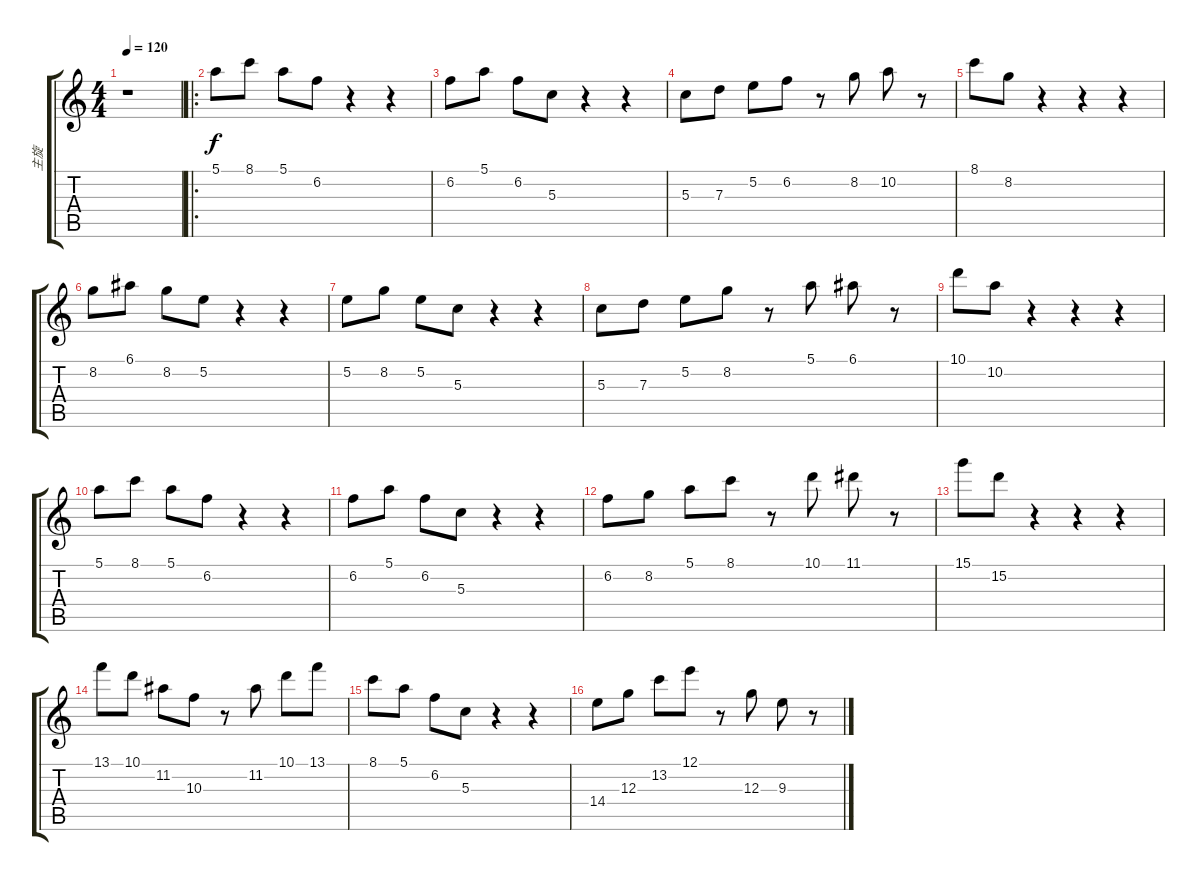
\track ("主旋" "主旋") {instrument electricguitarjazz}
\staff {score tabs}
\tuning (E4 B3 G3 D3 A2 E2) {hide}
\ts (4 4)
\tempo 120
\clef g2
\ks c
r.1{dy f} |
\ro
5.1.8 8.1.8 5.1.8 6.2.8 r.4 r.4 |
6.2.8 5.1.8 6.2.8 5.3.8 r.4 r.4 |
5.3.8 7.3.8 5.2.8 6.2.8 r.8 8.2.8 10.2.8 r.8 |
8.1.8 8.2.8 r.4 r.4 r.4 |
8.2.8 6.1.8 8.2.8 5.2.8 r.4 r.4 |
5.2.8 8.2.8 5.2.8 5.3.8 r.4 r.4 |
5.3.8 7.3.8 5.2.8 8.2.8 r.8 5.1.8 6.1.8 r.8 |
10.1.8 10.2.8 r.4 r.4 r.4 |
5.1.8 8.1.8 5.1.8 6.2.8 r.4 r.4 |
6.2.8 5.1.8 6.2.8 5.3.8 r.4 r.4 |
6.2.8 8.2.8 5.1.8 8.1.8 r.8 10.1.8 11.1.8 r.8 |
15.1.8 15.2.8 r.4 r.4 r.4 |
13.1.8 10.1.8 11.2.8 10.3.8 r.8 11.2.8 10.1.8 13.1.8 |
8.1.8 5.1.8 6.2.8 5.3.8 r.4 r.4 |
14.4.8 12.3.8 13.2.8 12.1.8 r.8 12.3.8 9.3.8 r.8
